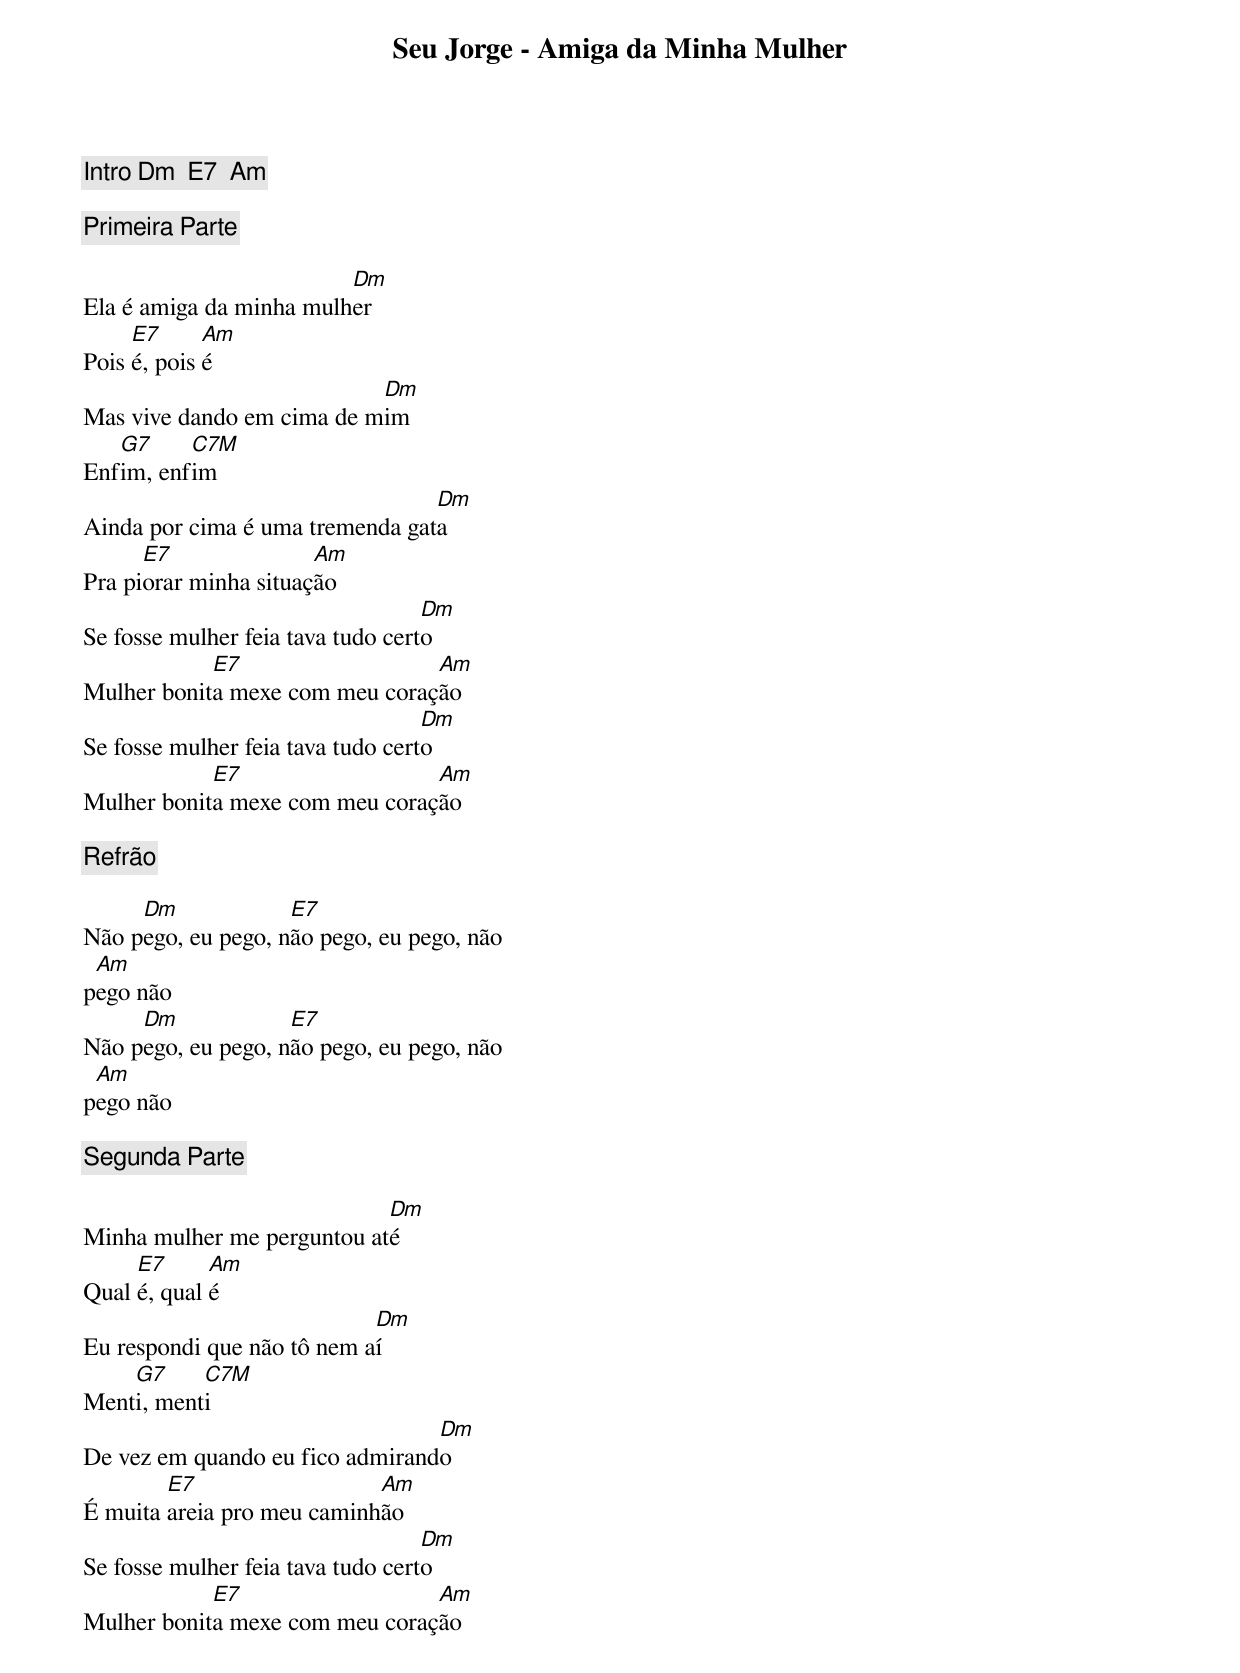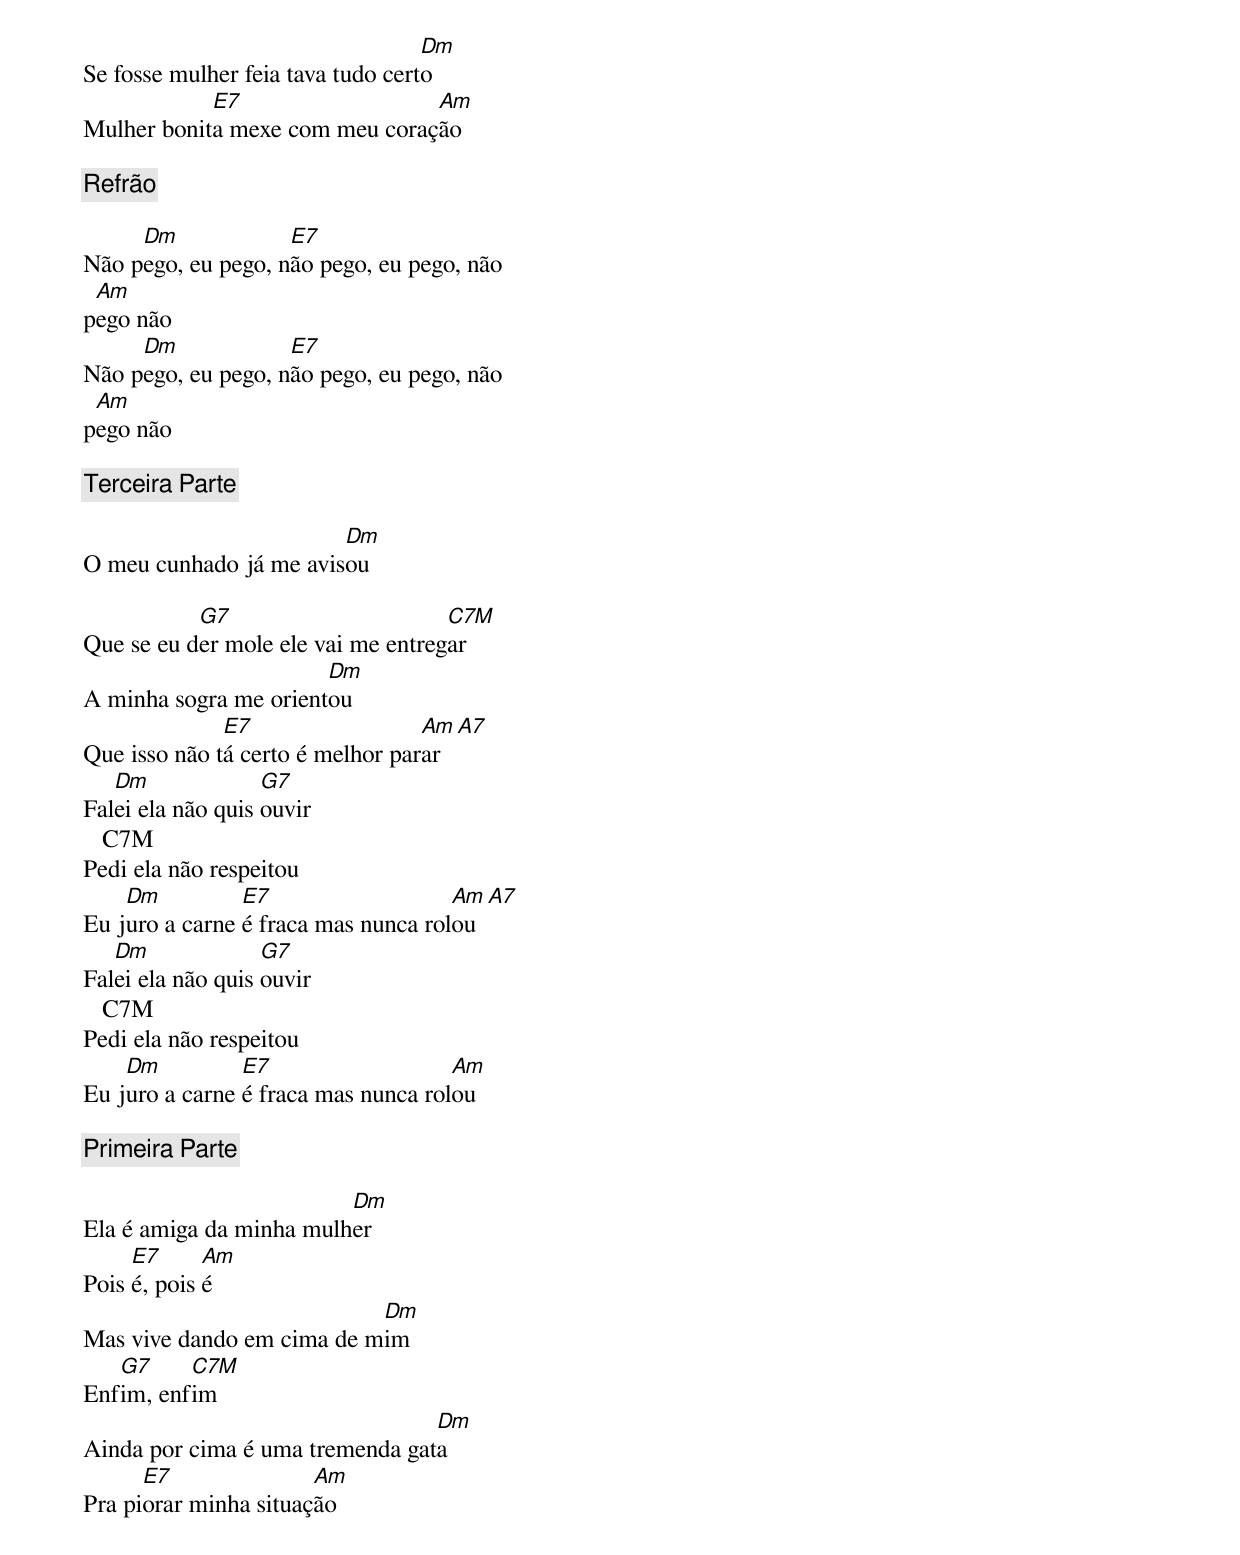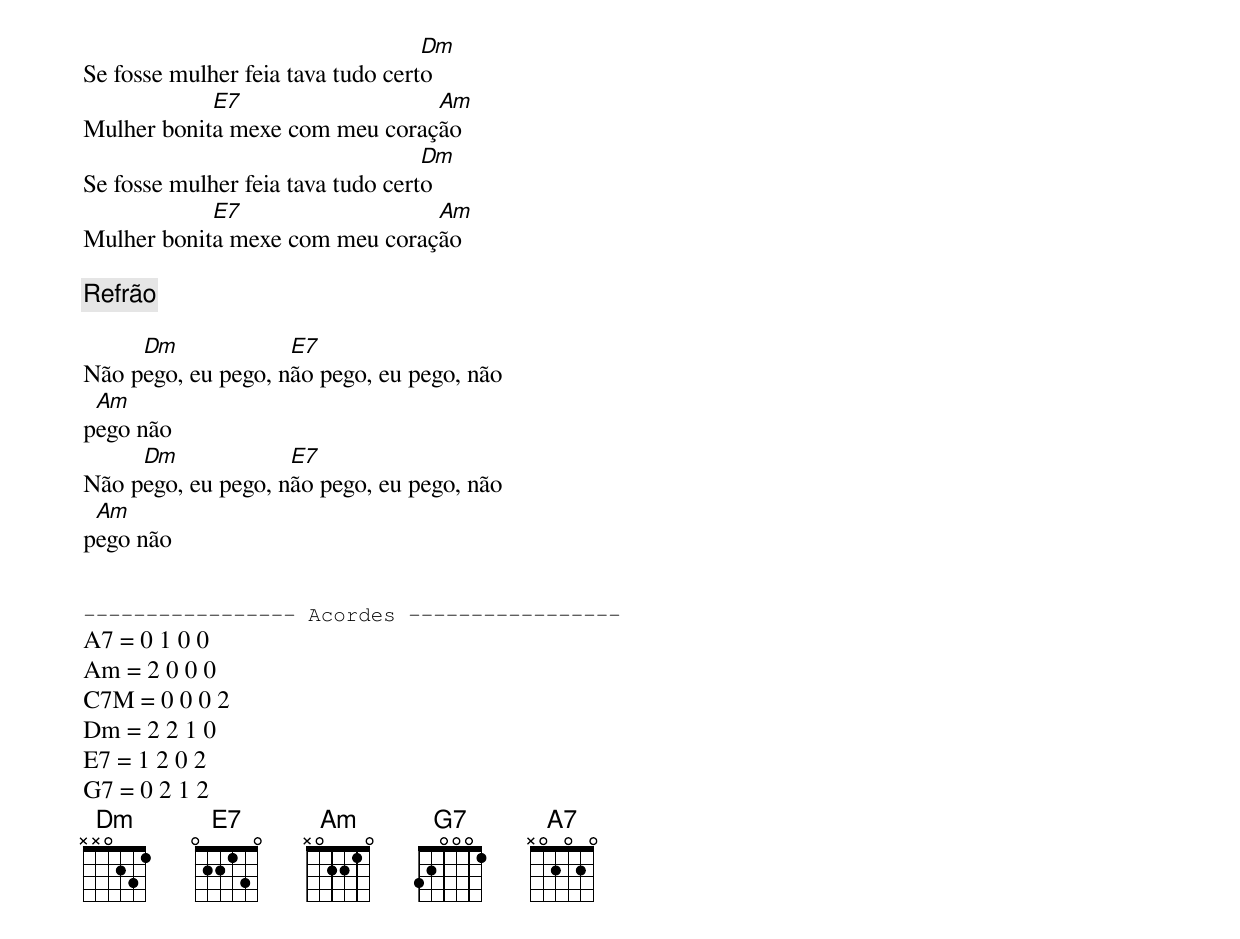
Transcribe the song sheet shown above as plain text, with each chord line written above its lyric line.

Seu Jorge - Amiga da Minha Mulher

[Intro] Dm  E7  Am

[Primeira Parte]

                         Dm
Ela é amiga da minha mulher
     E7      Am
Pois é, pois é
                           Dm
Mas vive dando em cima de mim
   G7     C7M
Enfim, enfim
                                 Dm
Ainda por cima é uma tremenda gata
      E7               Am
Pra piorar minha situação
                                   Dm
Se fosse mulher feia tava tudo certo
            E7                  Am
Mulher bonita mexe com meu coração
                                   Dm
Se fosse mulher feia tava tudo certo
            E7                  Am
Mulher bonita mexe com meu coração

[Refrão]

     Dm             E7
Não pego, eu pego, não pego, eu pego, não
 Am
pego não
     Dm             E7
Não pego, eu pego, não pego, eu pego, não
 Am
pego não

[Segunda Parte]

                            Dm
Minha mulher me perguntou até
     E7      Am
Qual é, qual é
                            Dm
Eu respondi que não tô nem aí
    G7     C7M
Menti, menti
                                 Dm
De vez em quando eu fico admirando
        E7                  Am
É muita areia pro meu caminhão
                                   Dm
Se fosse mulher feia tava tudo certo
            E7                  Am
Mulher bonita mexe com meu coração
                                   Dm
Se fosse mulher feia tava tudo certo
            E7                  Am
Mulher bonita mexe com meu coração

[Refrão]

     Dm             E7
Não pego, eu pego, não pego, eu pego, não
 Am
pego não
     Dm             E7
Não pego, eu pego, não pego, eu pego, não
 Am
pego não

[Terceira Parte]

                        Dm
O meu cunhado já me avisou

           G7                       C7M
Que se eu der mole ele vai me entregar
                       Dm
A minha sogra me orientou
              E7                  Am  A7
Que isso não tá certo é melhor parar
   Dm              G7
Falei ela não quis ouvir
   C7M
Pedi ela não respeitou
    Dm          E7                   Am  A7
Eu juro a carne é fraca mas nunca rolou
   Dm              G7
Falei ela não quis ouvir
   C7M
Pedi ela não respeitou
    Dm          E7                   Am
Eu juro a carne é fraca mas nunca rolou

[Primeira Parte]

                         Dm
Ela é amiga da minha mulher
     E7      Am
Pois é, pois é
                           Dm
Mas vive dando em cima de mim
   G7     C7M
Enfim, enfim
                                 Dm
Ainda por cima é uma tremenda gata
      E7               Am
Pra piorar minha situação
                                   Dm
Se fosse mulher feia tava tudo certo
            E7                  Am
Mulher bonita mexe com meu coração
                                   Dm
Se fosse mulher feia tava tudo certo
            E7                  Am
Mulher bonita mexe com meu coração

[Refrão]

     Dm             E7
Não pego, eu pego, não pego, eu pego, não
 Am
pego não
     Dm             E7
Não pego, eu pego, não pego, eu pego, não
 Am
pego não


----------------- Acordes -----------------
A7 = 0 1 0 0
Am = 2 0 0 0
C7M = 0 0 0 2
Dm = 2 2 1 0
E7 = 1 2 0 2
G7 = 0 2 1 2
